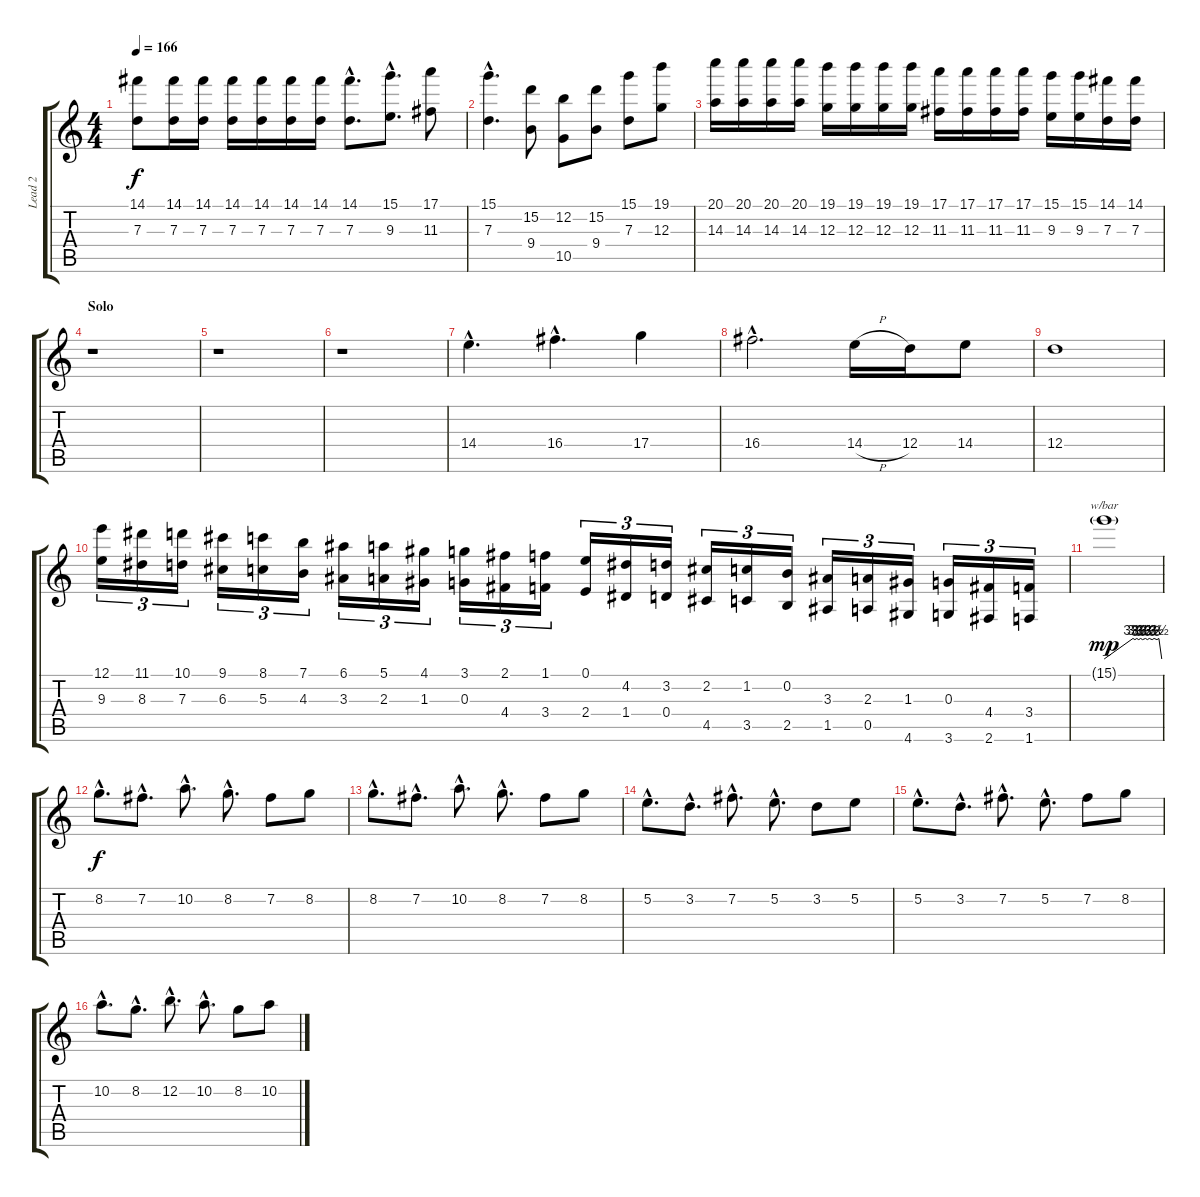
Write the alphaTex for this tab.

\track ("Lead 2" "Lead 2") {instrument distortionguitar}
\staff {score tabs}
\tuning (E4 B3 G3 D3 A2 E2) {hide}
\ts (4 4)
\tempo 166
\clef g2
\ks c
(14.1 7.3).8{dy f} (14.1 7.3).16 (14.1 7.3).16 (14.1 7.3).16 (14.1 7.3).16 (14.1 7.3).16 (14.1 7.3).16 (14.1{hac} 7.3{hac}).8{d} (15.1{hac} 9.3{hac}).8{d} (17.1 11.3).8 |
(15.1{hac} 7.3{hac}).4{d} (15.2 9.4).8 (12.2 10.5).8 (15.2 9.4).8 (15.1 7.3).8 (19.1 12.3).8 |
(20.1 14.3).16 (20.1 14.3).16 (20.1 14.3).16 (20.1 14.3).16 (19.1 12.3).16 (19.1 12.3).16 (19.1 12.3).16 (19.1 12.3).16 (17.1 11.3).16 (17.1 11.3).16 (17.1 11.3).16 (17.1 11.3).16 (15.1 9.3).16 (15.1 9.3).16 (14.1 7.3).16 (14.1 7.3).16 |
\section ("" "Solo")
r.1 |
r.1 |
r.1 |
14.4{hac}.4{d} 16.4{hac}.4{d} 17.4.4 |
16.4{hac}.2{d} 14.4{h}.16 12.4.16 14.4.8 |
12.4.1 |
(12.1 9.3).16{tu (3 2) volume 13 instrument guitarfretnoise} (11.1 8.3).16{tu (3 2)} (10.1 7.3).16{tu (3 2)} (9.1 6.3).16{tu (3 2)} (8.1 5.3).16{tu (3 2)} (7.1 4.3).16{tu (3 2)} (6.1 3.3).16{tu (3 2)} (5.1 2.3).16{tu (3 2)} (4.1 1.3).16{tu (3 2)} (3.1 0.3).16{tu (3 2)} (2.1 4.4).16{tu (3 2)} (1.1 3.4).16{tu (3 2)} (0.1 2.4).16{tu (3 2)} (4.2 1.4).16{tu (3 2)} (3.2 0.4).16{tu (3 2)} (2.2 4.5).16{tu (3 2)} (1.2 3.5).16{tu (3 2)} (0.2 2.5).16{tu (3 2)} (3.3 1.5).16{tu (3 2)} (2.3 0.5).16{tu (3 2)} (1.3 4.6).16{tu (3 2)} (0.3 3.6).16{tu (3 2)} (4.4 2.6).16{tu (3 2)} (3.4 1.6).16{tu (3 2)} |
15.1{g}.1{tbe (custom default 0 0 30 14 32 12 34 14 36 12 38 14 40 12 43 14 45 12 47 14 50 12 52 14 55 12 57 14 60 0) dy mp instrument distortionguitar} |
\section ("" "")
8.2{hac}.8{d dy f} 7.2{hac}.8{d} 10.2{hac}.8{d} 8.2{hac}.8{d} 7.2.8 8.2.8 |
8.2{hac}.8{d} 7.2{hac}.8{d} 10.2{hac}.8{d} 8.2{hac}.8{d} 7.2.8 8.2.8 |
5.2{hac}.8{d} 3.2{hac}.8{d} 7.2{hac}.8{d} 5.2{hac}.8{d} 3.2.8 5.2.8 |
5.2{hac}.8{d} 3.2{hac}.8{d} 7.2{hac}.8{d} 5.2{hac}.8{d} 7.2.8 8.2.8 |
10.2{hac}.8{d} 8.2{hac}.8{d} 12.2{hac}.8{d} 10.2{hac}.8{d} 8.2.8 10.2.8
